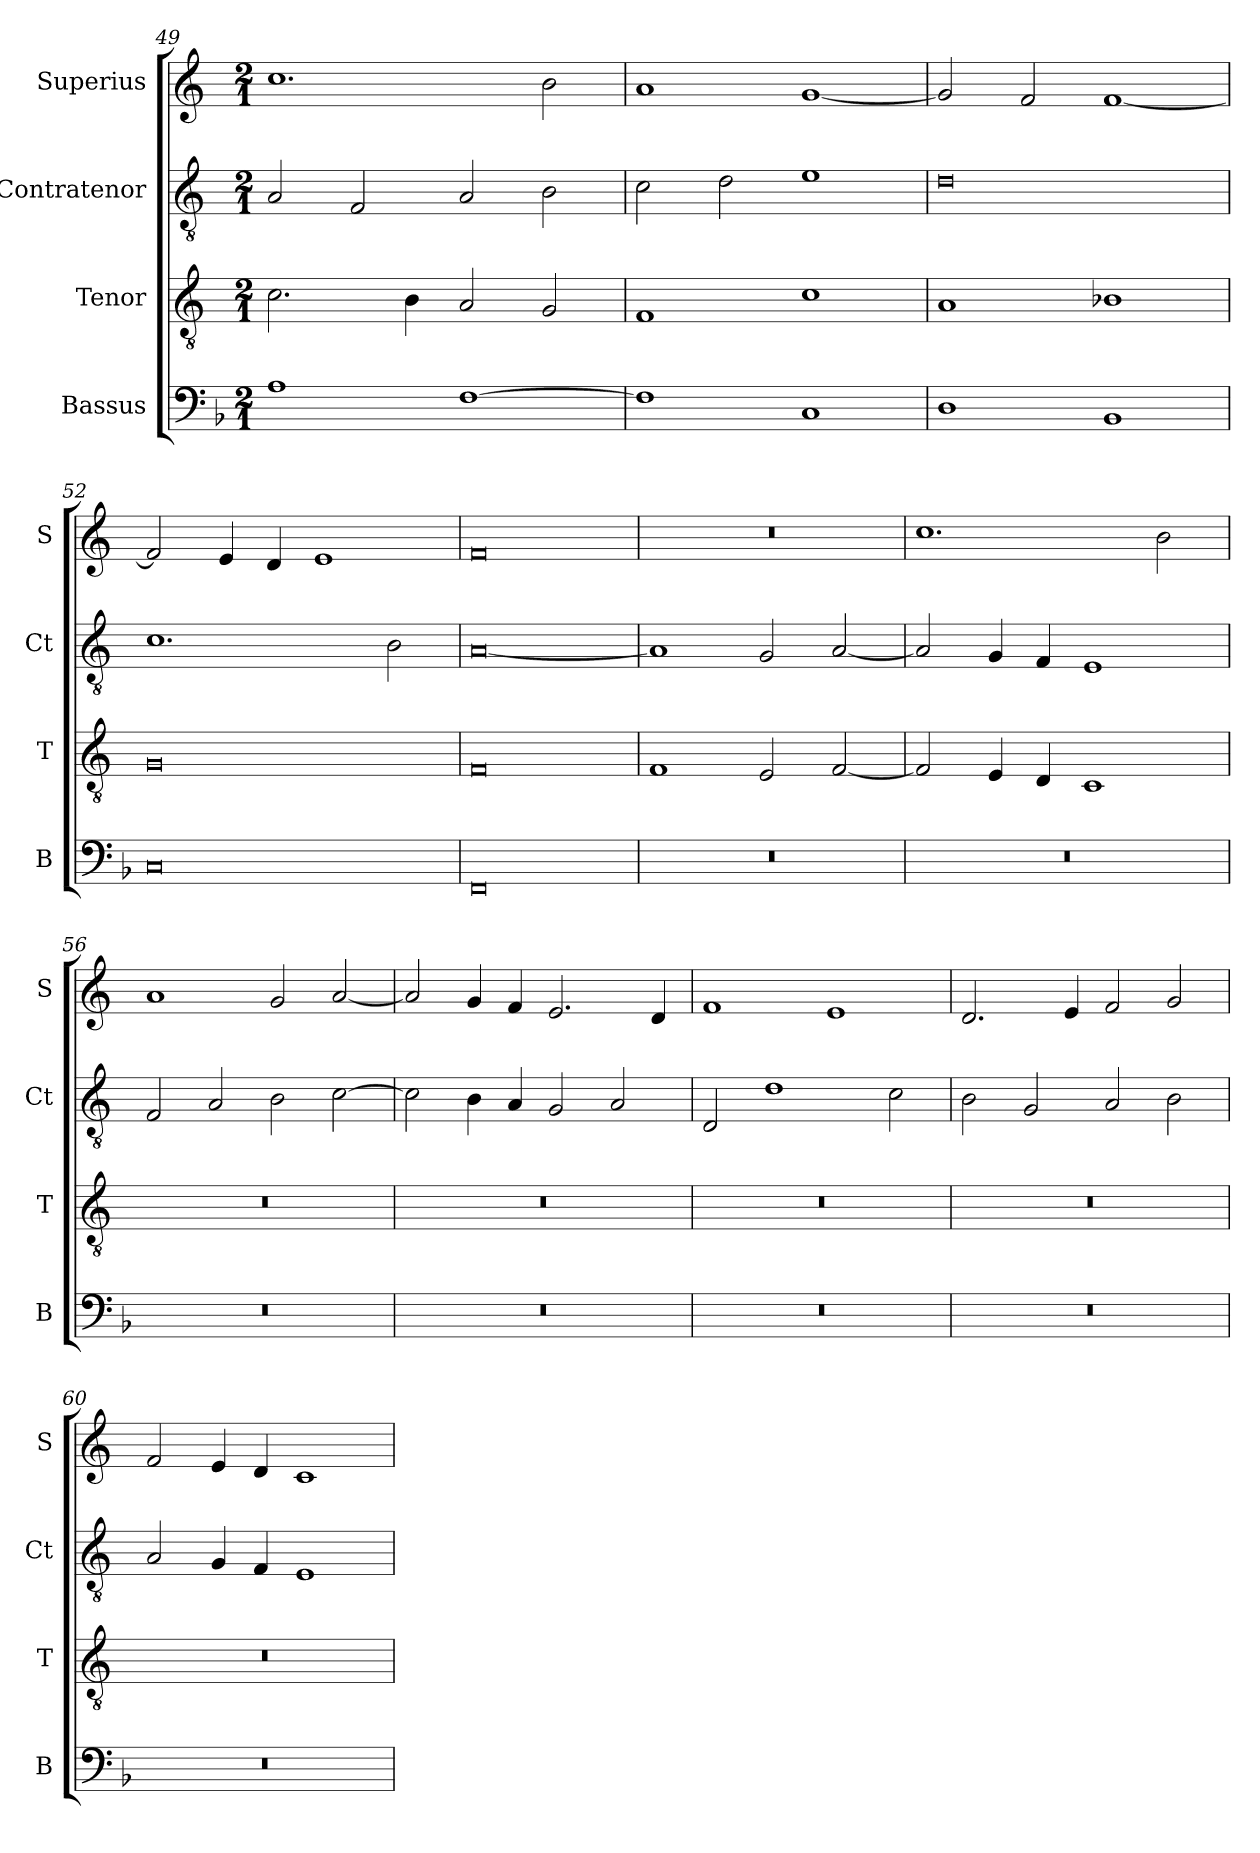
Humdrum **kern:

**kern	**kern	**kern	**kern
*part4	*part3	*part2	*part1
*staff4	*staff3	*staff2	*staff1
*I"Bassus	*I"Tenor	*I"Contratenor	*I"Superius
*I'B	*I'T	*I'Ct	*I'S
*clefF4	*clefGv2	*clefGv2	*clefG2
*k[b-]	*k[]	*k[]	*k[]
*M2/1	*M2/1	*M2/1	*M2/1
=49	=49	=49	=49
1A	2.c\	2A/	1.cc
.	.	2F/	.
.	4B\	.	.
[1F	2A/	2A/	.
.	2G/	2B\	2b\
=50	=50	=50	=50
1F]	1F	2c\	1a
.	.	2d\	.
1C	1c	1e	[1g
=51	=51	=51	=51
1D	1A	0d	2g/]
.	.	.	2f/
1BB-	1B-X	.	[1f
=52	=52	=52	=52
0C	0G	1.c	2f/]
.	.	.	4e/
.	.	.	4d/
.	.	.	1e
.	.	2B\	.
=53	=53	=53	=53
0FF	0F	[0A	0f
=54	=54	=54	=54
0r	1F	1A]	0r
.	2E/	2G/	.
.	[2F/	[2A/	.
=55	=55	=55	=55
0r	2F/]	2A/]	1.cc
.	4E/	4G/	.
.	4D/	4F/	.
.	1C	1E	.
.	.	.	2b\
=56	=56	=56	=56
0r	0r	2F/	1a
.	.	2A/	.
.	.	2B\	2g/
.	.	[2c\	[2a/
=57	=57	=57	=57
0r	0r	2c\]	2a/]
.	.	4B\	4g/
.	.	4A/	4f/
.	.	2G/	2.e/
.	.	2A/	.
.	.	.	4d/
=58	=58	=58	=58
0r	0r	2D/	1f
.	.	1d	.
.	.	.	1e
.	.	2c\	.
=59	=59	=59	=59
0r	0r	2B\	2.d/
.	.	2G/	.
.	.	.	4e/
.	.	2A/	2f/
.	.	2B\	2g/
=60	=60	=60	=60
0r	0r	2A/	2f/
.	.	4G/	4e/
.	.	4F/	4d/
.	.	1E	1c
=	=	=	=
*-	*-	*-	*-
